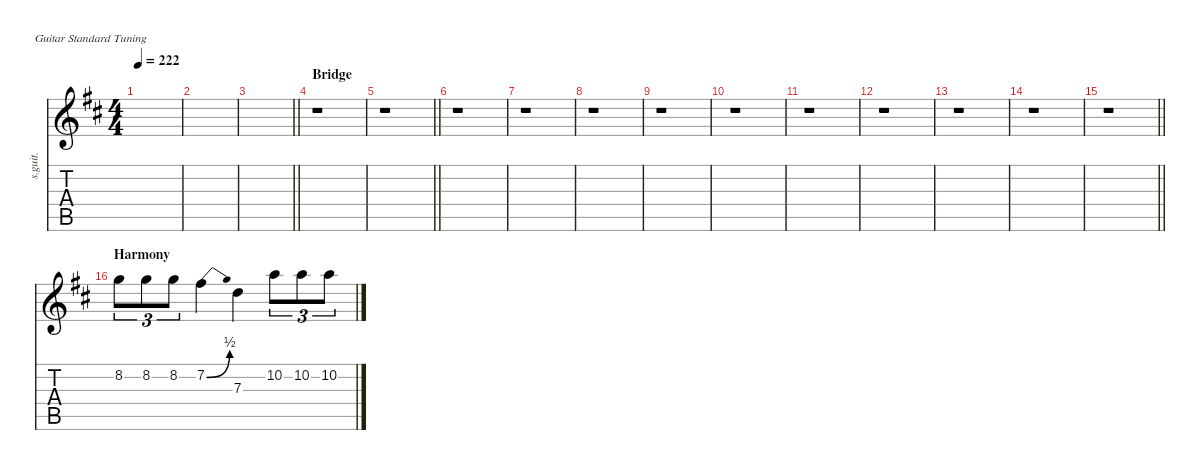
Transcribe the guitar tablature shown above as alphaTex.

\defaultSystemsLayout 4
\hideDynamics
\bracketExtendMode nobrackets
\otherSystemsTrackNameOrientation horizontal
\track ("Guitar 3" "s.guit.") {defaultSystemsLayout 32 instrument electricguitarclean}
\staff {score tabs}
\tuning (E4 B3 G3 D3 A2 E2)
\ts (4 4)
\tempo 222
\clef g2
\ks bminor
|
|
\barLineRight lightlight
|
\section ("" "Bridge")
r.1{beam Down} |
\barLineRight lightlight
r.1{beam Down} |
r.1{beam Down} |
r.1{beam Down} |
r.1{beam Down} |
r.1{beam Down} |
r.1{beam Down} |
r.1{beam Down} |
r.1{beam Down} |
r.1{beam Down} |
r.1{beam Down} |
\barLineRight lightlight
r.1{beam Down} |
\section ("" "Harmony")
8.2{acc forcenatural}.8{tu (3 2) beam Down} 8.2{acc forcenatural}.8{tu (3 2) beam Down} 8.2{acc forcenatural}.8{tu (3 2) beam Down} 7.2{be (bend 0 0 30 2) acc #}.4{beam Down} 7.3{acc forcenatural}.4{beam Down} 10.2{acc forcenatural}.8{tu (3 2) beam Down} 10.2{acc forcenatural}.8{tu (3 2) beam Down} 10.2{acc forcenatural}.8{tu (3 2) beam Down}
